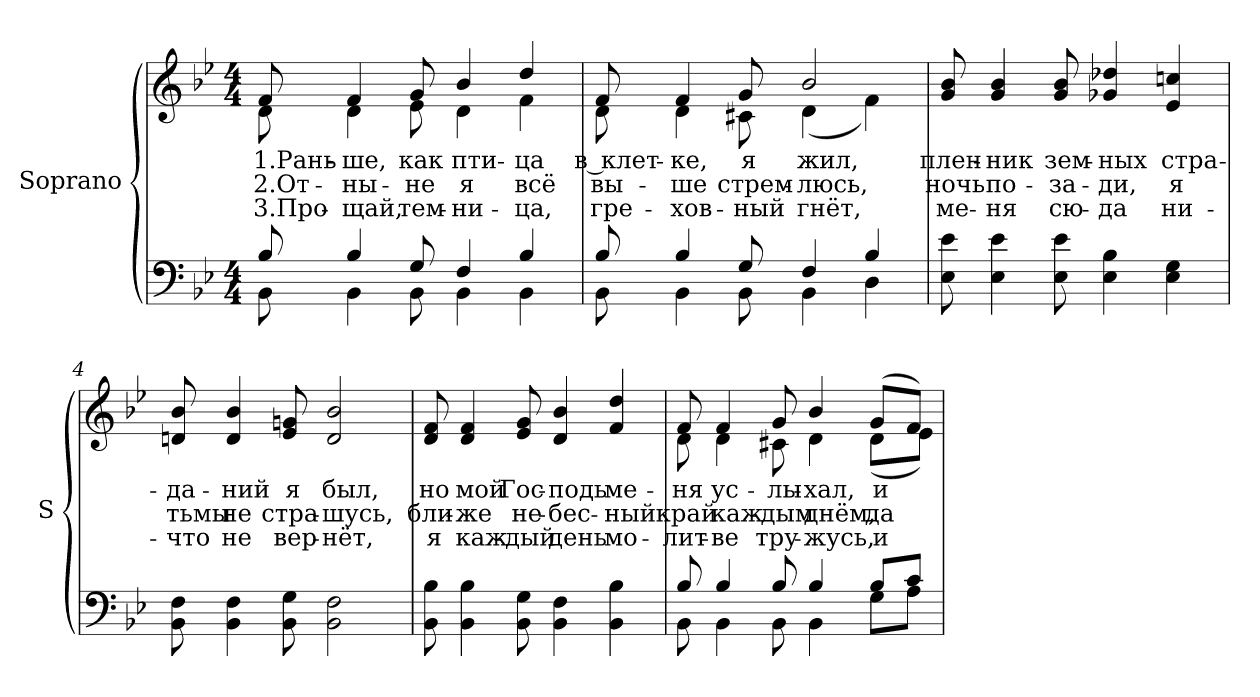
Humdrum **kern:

**kern	**kern	**text	**text	**text
*part1	*part1	*part1	*part1	*part1
*staff2	*staff1	*staff1	*staff1	*staff1
*I"Soprano	*	*	*	*
*I'S	*	*	*	*
!!LO:PB:g=z
*clefF4	*clefG2	*	*	*
*k[b-e-]	*k[b-e-]	*	*	*
*B-:	*B-:	*	*	*
*M4/4	*M4/4	*	*	*
=1	=1	=1	=1	=1
*^	*	*	*	*
!	!	!	!LO:LY:b:color=#000000	!LO:LY:b:color=#000000	!LO:LY:b:color=#000000
*	*	*^	*	*	*
8B-i/	8BB-i\	8fi/	8di\	1.Рань-	2.От-	3.Про-
!	!	!	!	!LO:LY:b:color=#000000	!LO:LY:b:color=#000000	!LO:LY:b:color=#000000
4B-i/	4BB-i\	4fi/	4di\	-ше,	-ны-	-щай,
!	!	!	!	!LO:LY:b:color=#000000	!LO:LY:b:color=#000000	!LO:LY:b:color=#000000
8Gi/	8BB-i\	8gi/	8e-i\	как	-не	тем-
!	!	!	!	!LO:LY:b:color=#000000	!LO:LY:b:color=#000000	!LO:LY:b:color=#000000
4Fi/	4BB-i\	4b-i/	4di\	пти-	я	-ни-
!	!	!	!	!LO:LY:b:color=#000000	!LO:LY:b:color=#000000	!LO:LY:b:color=#000000
4B-i/	4BB-i\	4ddi/	4fi\	-ца	всё	-ца,
=2	=2	=2	=2	=2	=2	=2
!	!	!	!	!LO:LY:b:color=#000000	!LO:LY:b:color=#000000	!LO:LY:b:color=#000000
8B-i/	8BB-i\	8fi/	8di\	в клет-	вы-	гре-
!	!	!	!	!LO:LY:b:color=#000000	!LO:LY:b:color=#000000	!LO:LY:b:color=#000000
4B-i/	4BB-i\	4fi/	4di\	-ке,	-ше	-хов-
!	!	!	!	!LO:LY:b:color=#000000	!LO:LY:b:color=#000000	!LO:LY:b:color=#000000
8Gi/	8BB-i\	8gi/	8c#Xi\	я	стрем-	-ный
!	!	!	!	!LO:LY:b:color=#000000	!LO:LY:b:color=#000000	!LO:LY:b:color=#000000
4Fi/	4BB-i\	2b-i/	(4di\	жил,	-люсь,	гнёт,
4B-i/	4Di\	.	4fi\)	.	.	.
*v	*v	*	*	*	*	*
*	*v	*v	*	*	*
!!LO:LB:g=z
=3	=3	=3	=3	=3
*^	*^	*	*	*
!	!	!	!	!LO:LY:b:color=#000000	!LO:LY:b:color=#000000	!LO:LY:b:color=#000000
*v	*v	*	*	*	*	*
*	*v	*v	*	*	*
8E-i\ 8e-i	8gi/ 8b-i	плен-	ночь	ме-
!	!	!LO:LY:b:color=#000000	!LO:LY:b:color=#000000	!LO:LY:b:color=#000000
4E-i\ 4e-i	4gi/ 4b-i	-ник	по-	-ня
!	!	!LO:LY:b:color=#000000	!LO:LY:b:color=#000000	!LO:LY:b:color=#000000
8E-i\ 8e-i	8gi/ 8b-i	зем-	-за-	сю-
!	!	!LO:LY:b:color=#000000	!LO:LY:b:color=#000000	!LO:LY:b:color=#000000
4E-i\ 4B-i	4g-Xi/ 4dd-Xi	-ных	-ди,	-да
!	!	!LO:LY:b:color=#000000	!LO:LY:b:color=#000000	!LO:LY:b:color=#000000
4E-i\ 4Gi	4e-i/ 4ccni	стра-	я	ни-
=4	=4	=4	=4	=4
!	!	!LO:LY:b:color=#000000	!LO:LY:b:color=#000000	!LO:LY:b:color=#000000
8BB-i\ 8Fi	8dni/ 8b-i	-да-	тьмы	-что
!	!	!LO:LY:b:color=#000000	!LO:LY:b:color=#000000	!LO:LY:b:color=#000000
4BB-i\ 4Fi	4di/ 4b-i	-ний	не	не
!	!	!LO:LY:b:color=#000000	!LO:LY:b:color=#000000	!LO:LY:b:color=#000000
8BB-i\ 8Gi	8e-i/ 8gni	я	стра-	вер-
!	!	!LO:LY:b:color=#000000	!LO:LY:b:color=#000000	!LO:LY:b:color=#000000
2BB-i\ 2Fi	2di/ 2b-i	был,	-шусь,	-нёт,
=5	=5	=5	=5	=5
!	!	!LO:LY:b:color=#000000	!LO:LY:b:color=#000000	!LO:LY:b:color=#000000
8BB-i\ 8B-i	8di/ 8fi	но	бли-	я
!	!	!LO:LY:b:color=#000000	!LO:LY:b:color=#000000	!LO:LY:b:color=#000000
4BB-i\ 4B-i	4di/ 4fi	мой	-же	каж-
!	!	!LO:LY:b:color=#000000	!LO:LY:b:color=#000000	!LO:LY:b:color=#000000
8BB-i\ 8Gi	8e-i/ 8gi	Гос-	не-	-дый
!	!	!LO:LY:b:color=#000000	!LO:LY:b:color=#000000	!LO:LY:b:color=#000000
4BB-i\ 4Fi	4di/ 4b-i	-подь	-бес-	день
!	!	!LO:LY:b:color=#000000	!LO:LY:b:color=#000000	!LO:LY:b:color=#000000
4BB-i\ 4B-i	4fi/ 4ddi	ме-	-ный	мо-
!!LO:LB:g=z
=6	=6	=6	=6	=6
*^	*	*	*	*
!	!	!	!LO:LY:b:color=#000000	!LO:LY:b:color=#000000	!LO:LY:b:color=#000000
*	*	*^	*	*	*
8B-i/	8BB-i\	8fi/	8di\	-ня	край	-лит-
!	!	!	!	!LO:LY:b:color=#000000	!LO:LY:b:color=#000000	!LO:LY:b:color=#000000
4B-i/	4BB-i\	4fi/	4di\	ус-	каж-	-ве
!	!	!	!	!LO:LY:b:color=#000000	!LO:LY:b:color=#000000	!LO:LY:b:color=#000000
8B-i/	8BB-i\	8gi/	8c#Xi\	-лы-	-дым	тру-
!	!	!	!	!LO:LY:b:color=#000000	!LO:LY:b:color=#000000	!LO:LY:b:color=#000000
4B-i/	4BB-i\	4b-i/	4di\	-хал,	днём,	-жусь,
!	!	!	!	!LO:LY:b:color=#000000	!LO:LY:b:color=#000000	!LO:LY:b:color=#000000
8B-i/L	8Gi\L	(8gi/L	(8di\L	и	да	и
8ci/J	8Ai\J	8fi/J)	8e-i\J)	.	.	.
*v	*v	*	*	*	*	*
*	*v	*v	*	*	*
=	=	=	=	=
*-	*-	*-	*-	*-
